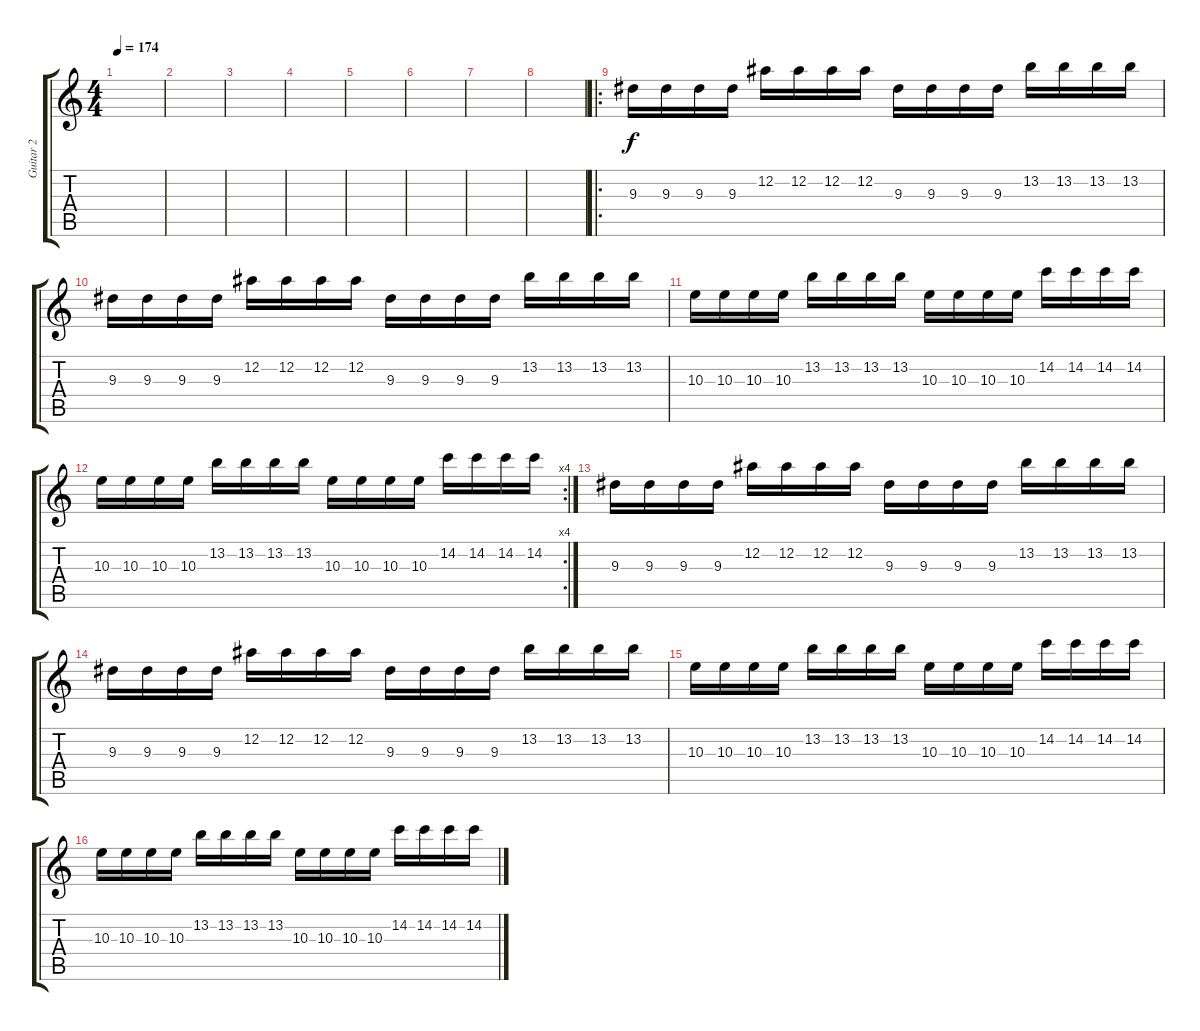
\track ("Guitar 2" "Guitar 2") {instrument distortionguitar}
\staff {score tabs}
\tuning (Eb4 Bb3 Gb3 Db3 Ab2 Eb2) {hide}
\ts (4 4)
\tempo 174
\clef g2
\ks c
|
|
|
|
|
|
|
|
\ro
9.3.16 9.3.16 9.3.16 9.3.16 12.2.16 12.2.16 12.2.16 12.2.16 9.3.16 9.3.16 9.3.16 9.3.16 13.2.16 13.2.16 13.2.16 13.2.16 |
9.3.16 9.3.16 9.3.16 9.3.16 12.2.16 12.2.16 12.2.16 12.2.16 9.3.16 9.3.16 9.3.16 9.3.16 13.2.16 13.2.16 13.2.16 13.2.16 |
10.3.16 10.3.16 10.3.16 10.3.16 13.2.16 13.2.16 13.2.16 13.2.16 10.3.16 10.3.16 10.3.16 10.3.16 14.2.16 14.2.16 14.2.16 14.2.16 |
\rc 4
10.3.16 10.3.16 10.3.16 10.3.16 13.2.16 13.2.16 13.2.16 13.2.16 10.3.16 10.3.16 10.3.16 10.3.16 14.2.16 14.2.16 14.2.16 14.2.16 |
9.3.16 9.3.16 9.3.16 9.3.16 12.2.16 12.2.16 12.2.16 12.2.16 9.3.16 9.3.16 9.3.16 9.3.16 13.2.16 13.2.16 13.2.16 13.2.16 |
9.3.16 9.3.16 9.3.16 9.3.16 12.2.16 12.2.16 12.2.16 12.2.16 9.3.16 9.3.16 9.3.16 9.3.16 13.2.16 13.2.16 13.2.16 13.2.16 |
10.3.16 10.3.16 10.3.16 10.3.16 13.2.16 13.2.16 13.2.16 13.2.16 10.3.16 10.3.16 10.3.16 10.3.16 14.2.16 14.2.16 14.2.16 14.2.16 |
10.3.16 10.3.16 10.3.16 10.3.16 13.2.16 13.2.16 13.2.16 13.2.16 10.3.16 10.3.16 10.3.16 10.3.16 14.2.16 14.2.16 14.2.16 14.2.16
